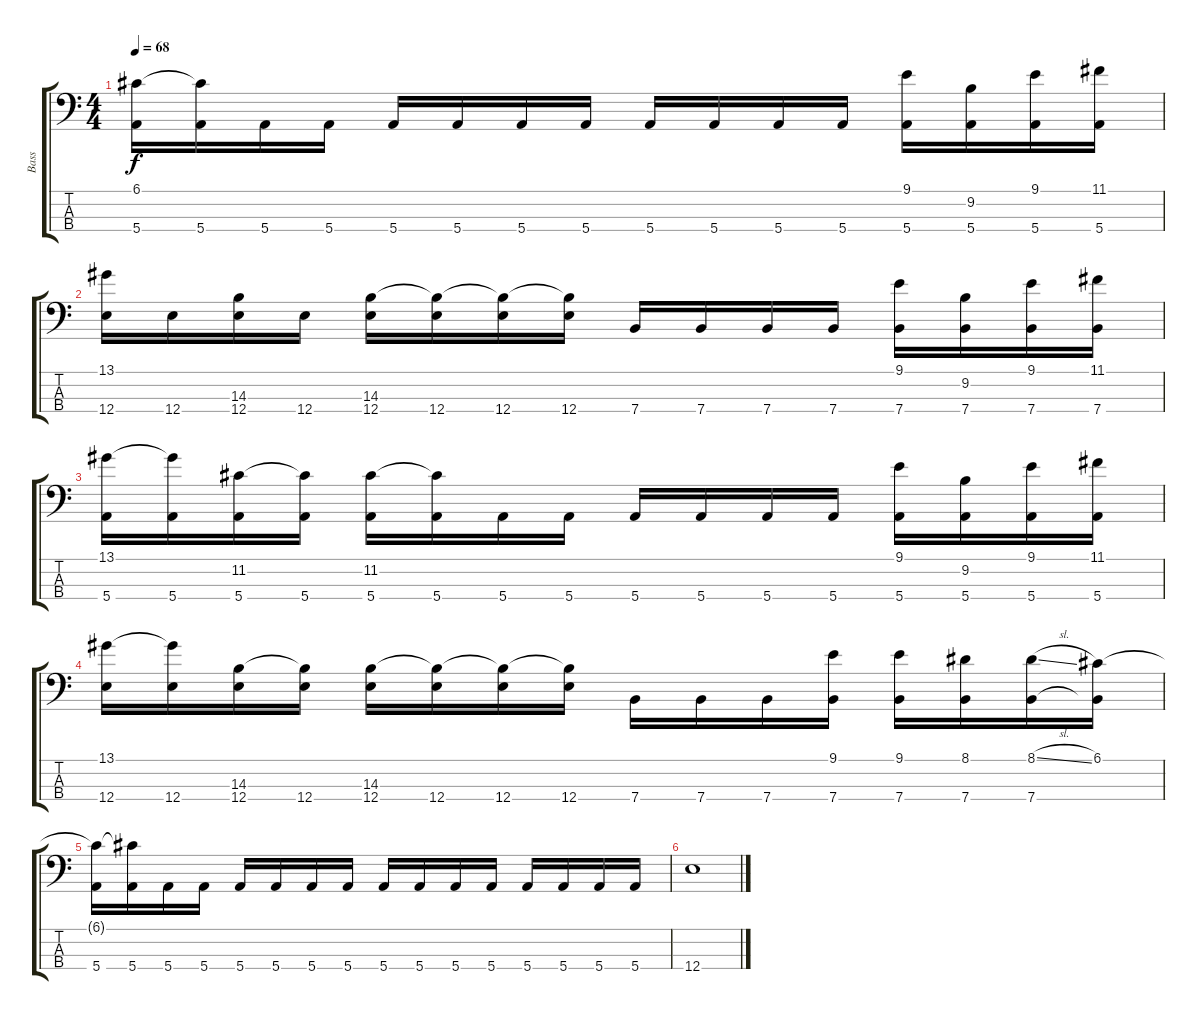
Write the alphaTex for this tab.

\track ("Bass" "Bass") {instrument electricbassfinger}
\staff {score tabs}
\tuning (G2 D2 A1 E1) {hide}
\ts (4 4)
\tempo 68
\clef f4
\ks c
(6.1{t} 5.4).16{dy f} (6.1{t} 5.4).16 5.4.16 5.4.16 5.4.16 5.4.16 5.4.16 5.4.16 5.4.16 5.4.16 5.4.16 5.4.16 (9.1 5.4).16 (9.2 5.4).16 (9.1 5.4).16 (11.1 5.4).16 |
(13.1 12.4).16 12.4.16 (14.3 12.4).16 12.4.16 (14.3 12.4).16 (14.3{t} 12.4).16 (14.3{t} 12.4).16 (14.3{t} 12.4).16 7.4.16 7.4.16 7.4.16 7.4.16 (9.1 7.4).16 (9.2 7.4).16 (9.1 7.4).16 (11.1 7.4).16 |
(13.1 5.4).16 (13.1{t} 5.4).16 (11.2 5.4).16 (11.2{t} 5.4).16 (11.2 5.4).16 (11.2{t} 5.4).16 5.4.16 5.4.16 5.4.16 5.4.16 5.4.16 5.4.16 (9.1 5.4).16 (9.2 5.4).16 (9.1 5.4).16 (11.1 5.4).16 |
(13.1 12.4).16 (13.1{t} 12.4).16 (14.3 12.4).16 (14.3{t} 12.4).16 (14.3 12.4).16 (14.3{t} 12.4).16 (14.3{t} 12.4).16 (14.3{t} 12.4).16 7.4.16 7.4.16 7.4.16 (9.1 7.4).16 (9.1 7.4).16 (8.1 7.4).16 (8.1{sl} 7.4).16 (6.1 7.4{t}).16 |
(6.1{t} 5.4).16 (6.1{t} 5.4).16 5.4.16 5.4.16 5.4.16 5.4.16 5.4.16 5.4.16 5.4.16 5.4.16 5.4.16 5.4.16 5.4.16 5.4.16 5.4.16 5.4.16 |
12.4.1
